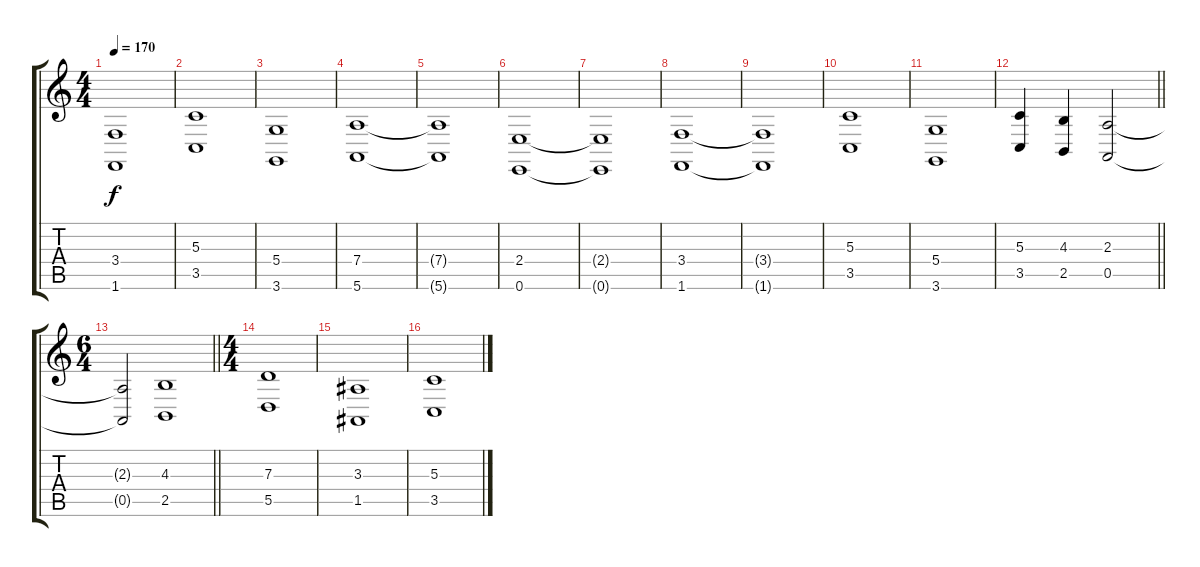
\track "" {instrument stringensemble1}
\staff {score tabs}
\tuning (E4 B3 G3 D3 A2 E2) {hide}
\ts (4 4)
\tempo 170
\clef g2
\ks c
(3.4{t} 1.6{t}).1{dy f} |
(5.3 3.5).1 |
(5.4 3.6).1 |
(7.4 5.6).1{volume 13} |
(7.4{t} 5.6{t}).1 |
(2.4 0.6).1 |
(2.4{t} 0.6{t}).1 |
(3.4 1.6).1 |
(3.4{t} 1.6{t}).1 |
(5.3 3.5).1 |
(5.4 3.6).1 |
\barLineRight lightlight
(5.3 3.5).4 (4.3 2.5).4 (2.3 0.5).2 |
\ts (6 4)
\barLineRight lightlight
(2.3{t} 0.5{t}).2 (4.3 2.5).1 |
\ts (4 4)
\section ("" "")
(7.3 5.5).1 |
(3.3 1.5).1 |
(5.3 3.5).1
